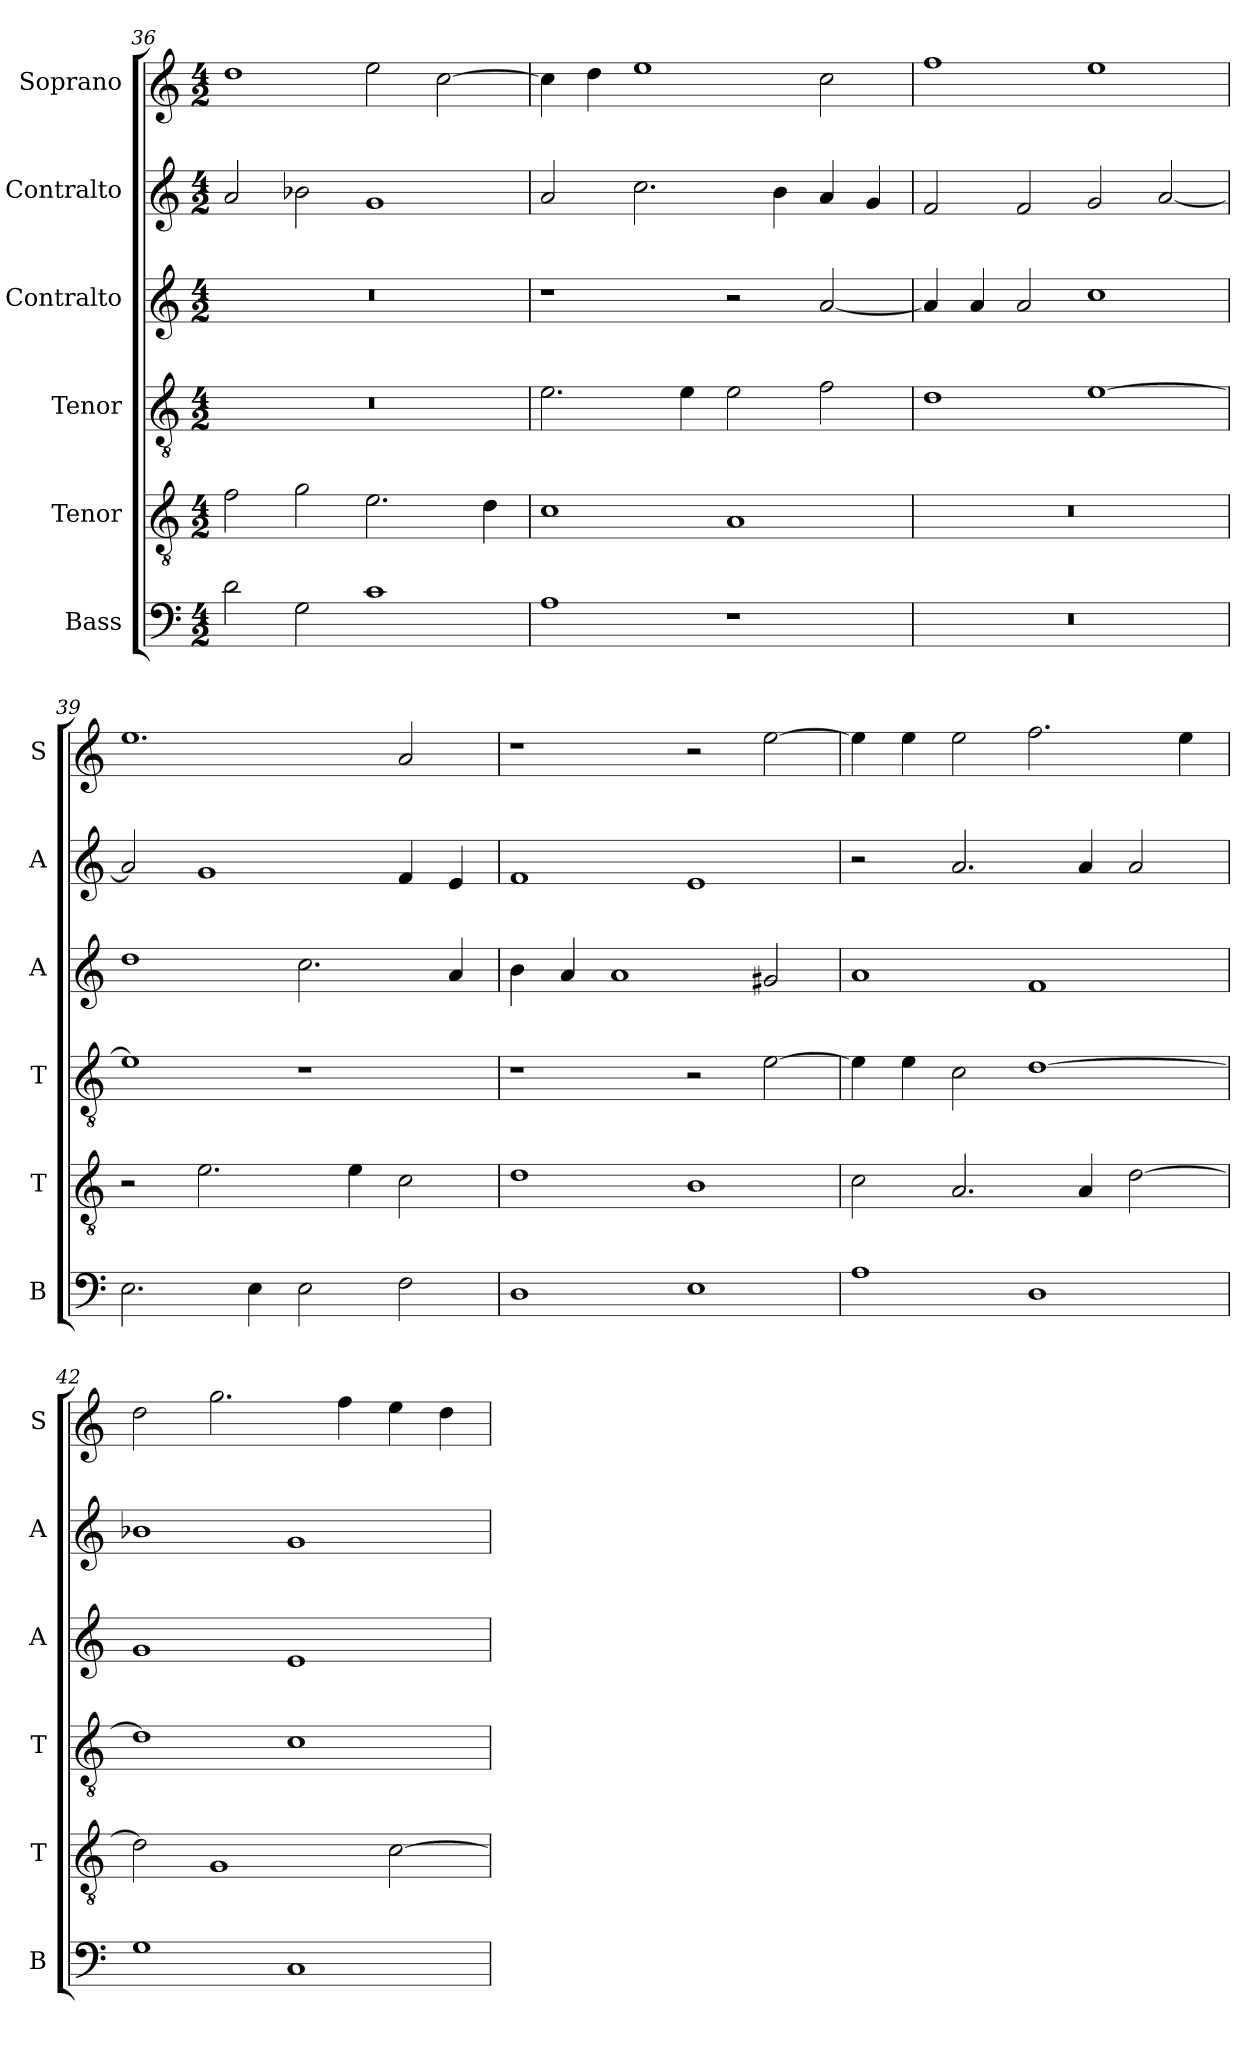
**kern	**kern	**kern	**kern	**kern	**kern
*part6	*part5	*part4	*part3	*part2	*part1
*staff6	*staff5	*staff4	*staff3	*staff2	*staff1
*I"Bass	*I"Tenor	*I"Tenor	*I"Contralto	*I"Contralto	*I"Soprano
*I'B	*I'T	*I'T	*I'A	*I'A	*I'S
*clefF4	*clefGv2	*clefGv2	*clefG2	*clefG2	*clefG2
*k[]	*k[]	*k[]	*k[]	*k[]	*k[]
*D:dor	*D:dor	*D:dor	*D:dor	*D:dor	*D:dor
*M4/2	*M4/2	*M4/2	*M4/2	*M4/2	*M4/2
=36	=36	=36	=36	=36	=36
2d	2f	0r	0r	2a	1dd
2G	2g	.	.	2b-X	.
1c	2.e	.	.	1g	2ee
.	.	.	.	.	[2cc
.	4d	.	.	.	.
=37	=37	=37	=37	=37	=37
1A	1c	2.e	1r	2a	4cc]
.	.	.	.	.	4dd
.	.	.	.	2.cc	1ee
.	.	4e	.	.	.
1r	1A	2e	2r	.	.
.	.	.	.	4b	.
.	.	2f	[2a	4a	2cc
.	.	.	.	4g	.
=38	=38	=38	=38	=38	=38
0r	0r	1d	4a]	2f	1ff
.	.	.	4a	.	.
.	.	.	2a	2f	.
.	.	[1e	1cc	2g	1ee
.	.	.	.	[2a	.
=39	=39	=39	=39	=39	=39
2.E	2r	1e]	1dd	2a]	1.ee
.	2.e	.	.	1g	.
4E	.	.	.	.	.
2E	.	1r	2.cc	.	.
.	4e	.	.	.	.
2F	2c	.	.	4f	2a
.	.	.	4a	4e	.
=40	=40	=40	=40	=40	=40
1D	1d	1r	4b	1f	1r
.	.	.	4a	.	.
.	.	.	1a	.	.
1E	1B	2r	.	1e	2r
.	.	[2e	2g#X	.	[2ee
=41	=41	=41	=41	=41	=41
1A	2c	4e]	1a	2r	4ee]
.	.	4e	.	.	4ee
.	2.A	2c	.	2.a	2ee
1D	.	[1d	1f	.	2.ff
.	4A	.	.	4a	.
.	[2d	.	.	2a	.
.	.	.	.	.	4ee
=42	=42	=42	=42	=42	=42
1G	2d]	1d]	1g	1b-X	2dd
.	1G	.	.	.	2.gg
1C	.	1c	1e	1g	.
.	.	.	.	.	4ff
.	[2c	.	.	.	4ee
.	.	.	.	.	4dd
=	=	=	=	=	=
*-	*-	*-	*-	*-	*-
